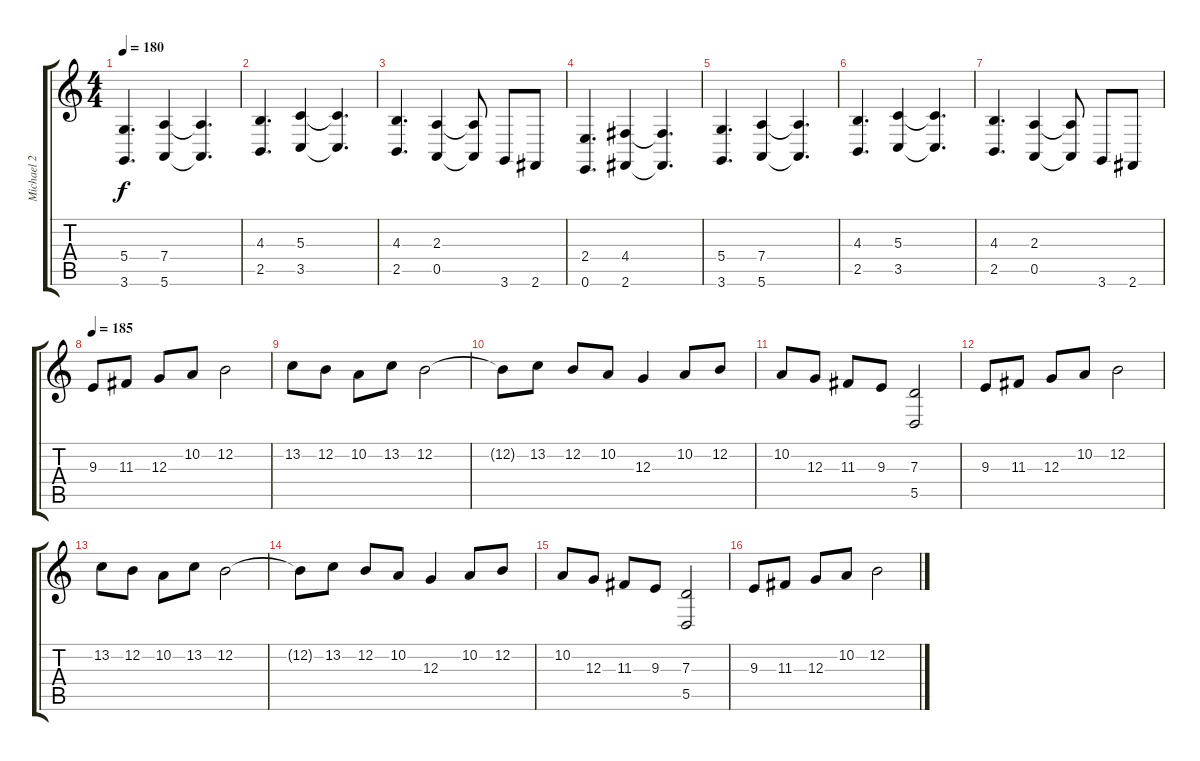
\track ("Michael 2" "Michael 2") {instrument synthstrings1}
\staff {score tabs}
\tuning (E4 B3 G3 D3 A2 E2) {hide}
\ts (4 4)
\tempo 180
\clef g2
\ks c
(5.4 3.6).4{d dy f} (7.4 5.6).4 (7.4{t} 5.6{t}).4{d} |
(4.3 2.5).4{d} (5.3 3.5).4 (5.3{t} 3.5{t}).4{d} |
(4.3 2.5).4{d} (2.3 0.5).4 (2.3{t} 0.5{t}).8 3.6.8 2.6.8 |
(2.4 0.6).4{d} (4.4 2.6).4 (4.4{t} 2.6{t}).4{d} |
(5.4 3.6).4{d} (7.4 5.6).4 (7.4{t} 5.6{t}).4{d} |
(4.3 2.5).4{d} (5.3 3.5).4 (5.3{t} 3.5{t}).4{d} |
(4.3 2.5).4{d} (2.3 0.5).4 (2.3{t} 0.5{t}).8 3.6.8 2.6.8 |
\tempo 185
9.3.8{volume 11 instrument stringensemble1} 11.3.8 12.3.8 10.2.8 12.2.2 |
13.2.8 12.2.8 10.2.8 13.2.8 12.2.2 |
12.2{t}.8 13.2.8 12.2.8 10.2.8 12.3.4 10.2.8 12.2.8 |
10.2.8 12.3.8 11.3.8 9.3.8 (7.3 5.5).2 |
9.3.8 11.3.8 12.3.8 10.2.8 12.2.2 |
13.2.8 12.2.8 10.2.8 13.2.8 12.2.2 |
12.2{t}.8 13.2.8 12.2.8 10.2.8 12.3.4 10.2.8 12.2.8 |
10.2.8 12.3.8 11.3.8 9.3.8 (7.3 5.5).2 |
9.3.8{volume 15 instrument stringensemble1} 11.3.8 12.3.8 10.2.8 12.2.2
